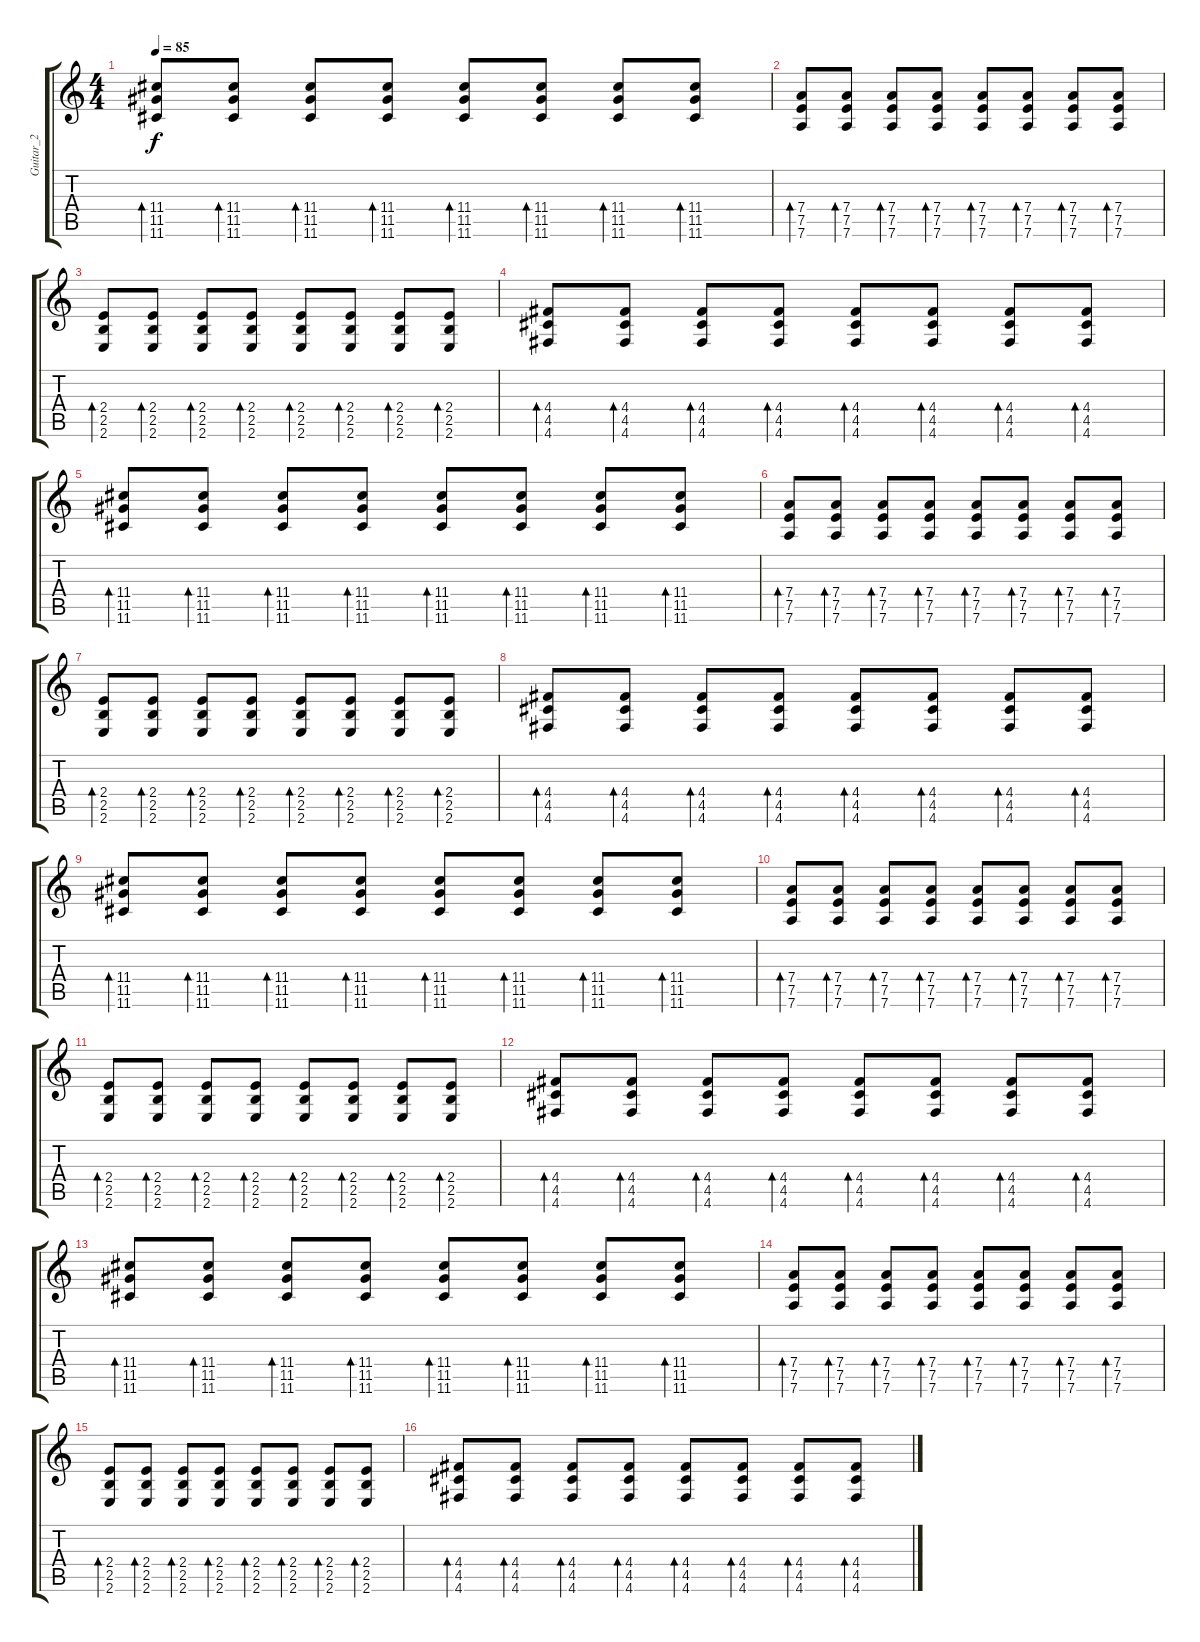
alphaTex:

\track ("Guitar_2" "Guitar_2") {instrument distortionguitar}
\staff {score tabs}
\tuning (E4 B3 G3 D3 A2 D2) {hide}
\ts (4 4)
\tempo 85
\clef g2
\ks c
(11.4 11.5 11.6).8{bd 60 dy f} (11.4 11.5 11.6).8{bd 60} (11.4 11.5 11.6).8{bd 60} (11.4 11.5 11.6).8{bd 60} (11.4 11.5 11.6).8{bd 60} (11.4 11.5 11.6).8{bd 60} (11.4 11.5 11.6).8{bd 60} (11.4 11.5 11.6).8{bd 60} |
(7.4 7.5 7.6).8{bd 60} (7.4 7.5 7.6).8{bd 60} (7.4 7.5 7.6).8{bd 60} (7.4 7.5 7.6).8{bd 60} (7.4 7.5 7.6).8{bd 60} (7.4 7.5 7.6).8{bd 60} (7.4 7.5 7.6).8{bd 60} (7.4 7.5 7.6).8{bd 60} |
(2.4 2.5 2.6).8{bd 60} (2.4 2.5 2.6).8{bd 60} (2.4 2.5 2.6).8{bd 60} (2.4 2.5 2.6).8{bd 60} (2.4 2.5 2.6).8{bd 60} (2.4 2.5 2.6).8{bd 60} (2.4 2.5 2.6).8{bd 60} (2.4 2.5 2.6).8{bd 60} |
(4.4 4.5 4.6).8{bd 60} (4.4 4.5 4.6).8{bd 60} (4.4 4.5 4.6).8{bd 60} (4.4 4.5 4.6).8{bd 60} (4.4 4.5 4.6).8{bd 60} (4.4 4.5 4.6).8{bd 60} (4.4 4.5 4.6).8{bd 60} (4.4 4.5 4.6).8{bd 60} |
(11.4 11.5 11.6).8{bd 60} (11.4 11.5 11.6).8{bd 60} (11.4 11.5 11.6).8{bd 60} (11.4 11.5 11.6).8{bd 60} (11.4 11.5 11.6).8{bd 60} (11.4 11.5 11.6).8{bd 60} (11.4 11.5 11.6).8{bd 60} (11.4 11.5 11.6).8{bd 60} |
(7.4 7.5 7.6).8{bd 60} (7.4 7.5 7.6).8{bd 60} (7.4 7.5 7.6).8{bd 60} (7.4 7.5 7.6).8{bd 60} (7.4 7.5 7.6).8{bd 60} (7.4 7.5 7.6).8{bd 60} (7.4 7.5 7.6).8{bd 60} (7.4 7.5 7.6).8{bd 60} |
(2.4 2.5 2.6).8{bd 60} (2.4 2.5 2.6).8{bd 60} (2.4 2.5 2.6).8{bd 60} (2.4 2.5 2.6).8{bd 60} (2.4 2.5 2.6).8{bd 60} (2.4 2.5 2.6).8{bd 60} (2.4 2.5 2.6).8{bd 60} (2.4 2.5 2.6).8{bd 60} |
(4.4 4.5 4.6).8{bd 60} (4.4 4.5 4.6).8{bd 60} (4.4 4.5 4.6).8{bd 60} (4.4 4.5 4.6).8{bd 60} (4.4 4.5 4.6).8{bd 60} (4.4 4.5 4.6).8{bd 60} (4.4 4.5 4.6).8{bd 60} (4.4 4.5 4.6).8{bd 60} |
(11.4 11.5 11.6).8{bd 60} (11.4 11.5 11.6).8{bd 60} (11.4 11.5 11.6).8{bd 60} (11.4 11.5 11.6).8{bd 60} (11.4 11.5 11.6).8{bd 60} (11.4 11.5 11.6).8{bd 60} (11.4 11.5 11.6).8{bd 60} (11.4 11.5 11.6).8{bd 60} |
(7.4 7.5 7.6).8{bd 60} (7.4 7.5 7.6).8{bd 60} (7.4 7.5 7.6).8{bd 60} (7.4 7.5 7.6).8{bd 60} (7.4 7.5 7.6).8{bd 60} (7.4 7.5 7.6).8{bd 60} (7.4 7.5 7.6).8{bd 60} (7.4 7.5 7.6).8{bd 60} |
(2.4 2.5 2.6).8{bd 60} (2.4 2.5 2.6).8{bd 60} (2.4 2.5 2.6).8{bd 60} (2.4 2.5 2.6).8{bd 60} (2.4 2.5 2.6).8{bd 60} (2.4 2.5 2.6).8{bd 60} (2.4 2.5 2.6).8{bd 60} (2.4 2.5 2.6).8{bd 60} |
(4.4 4.5 4.6).8{bd 60} (4.4 4.5 4.6).8{bd 60} (4.4 4.5 4.6).8{bd 60} (4.4 4.5 4.6).8{bd 60} (4.4 4.5 4.6).8{bd 60} (4.4 4.5 4.6).8{bd 60} (4.4 4.5 4.6).8{bd 60} (4.4 4.5 4.6).8{bd 60} |
(11.4 11.5 11.6).8{bd 60} (11.4 11.5 11.6).8{bd 60} (11.4 11.5 11.6).8{bd 60} (11.4 11.5 11.6).8{bd 60} (11.4 11.5 11.6).8{bd 60} (11.4 11.5 11.6).8{bd 60} (11.4 11.5 11.6).8{bd 60} (11.4 11.5 11.6).8{bd 60} |
(7.4 7.5 7.6).8{bd 60} (7.4 7.5 7.6).8{bd 60} (7.4 7.5 7.6).8{bd 60} (7.4 7.5 7.6).8{bd 60} (7.4 7.5 7.6).8{bd 60} (7.4 7.5 7.6).8{bd 60} (7.4 7.5 7.6).8{bd 60} (7.4 7.5 7.6).8{bd 60} |
(2.4 2.5 2.6).8{bd 60} (2.4 2.5 2.6).8{bd 60} (2.4 2.5 2.6).8{bd 60} (2.4 2.5 2.6).8{bd 60} (2.4 2.5 2.6).8{bd 60} (2.4 2.5 2.6).8{bd 60} (2.4 2.5 2.6).8{bd 60} (2.4 2.5 2.6).8{bd 60} |
(4.4 4.5 4.6).8{bd 60} (4.4 4.5 4.6).8{bd 60} (4.4 4.5 4.6).8{bd 60} (4.4 4.5 4.6).8{bd 60} (4.4 4.5 4.6).8{bd 60} (4.4 4.5 4.6).8{bd 60} (4.4 4.5 4.6).8{bd 60} (4.4 4.5 4.6).8{bd 60}
